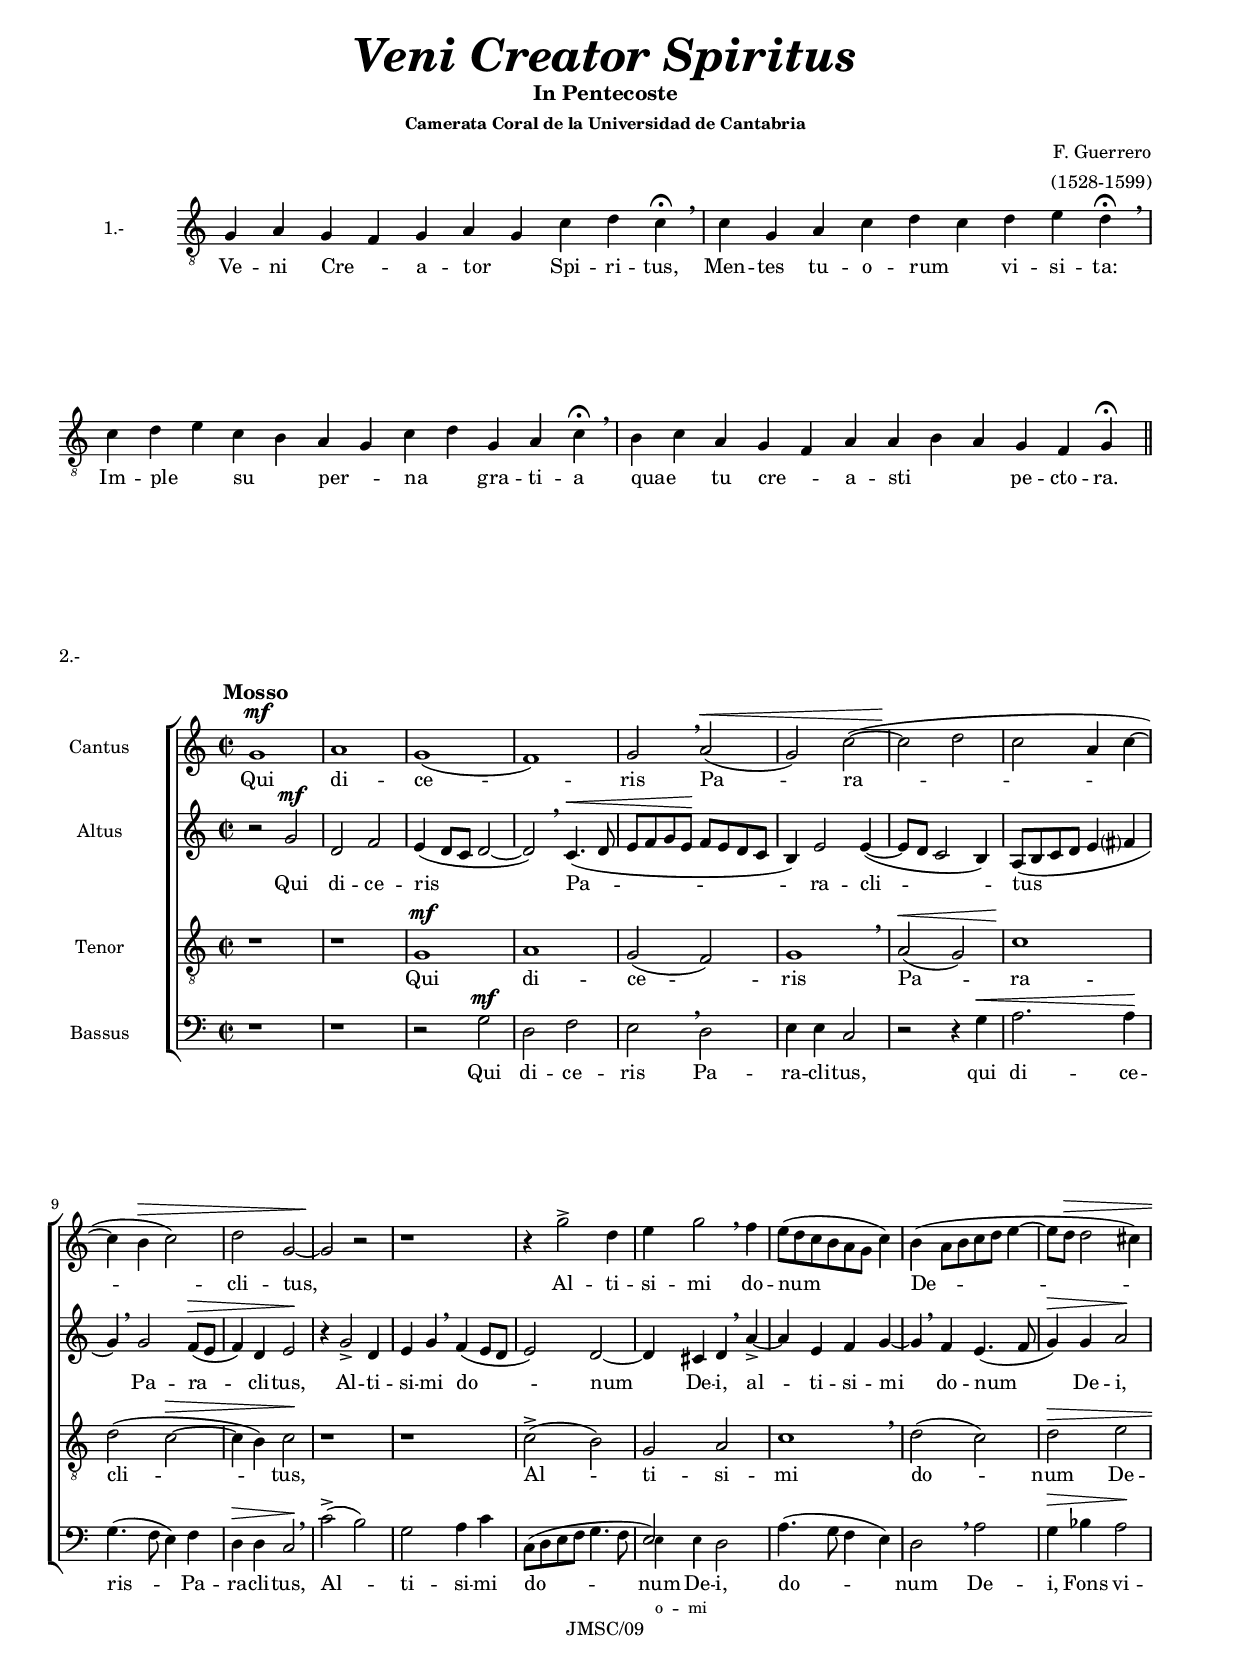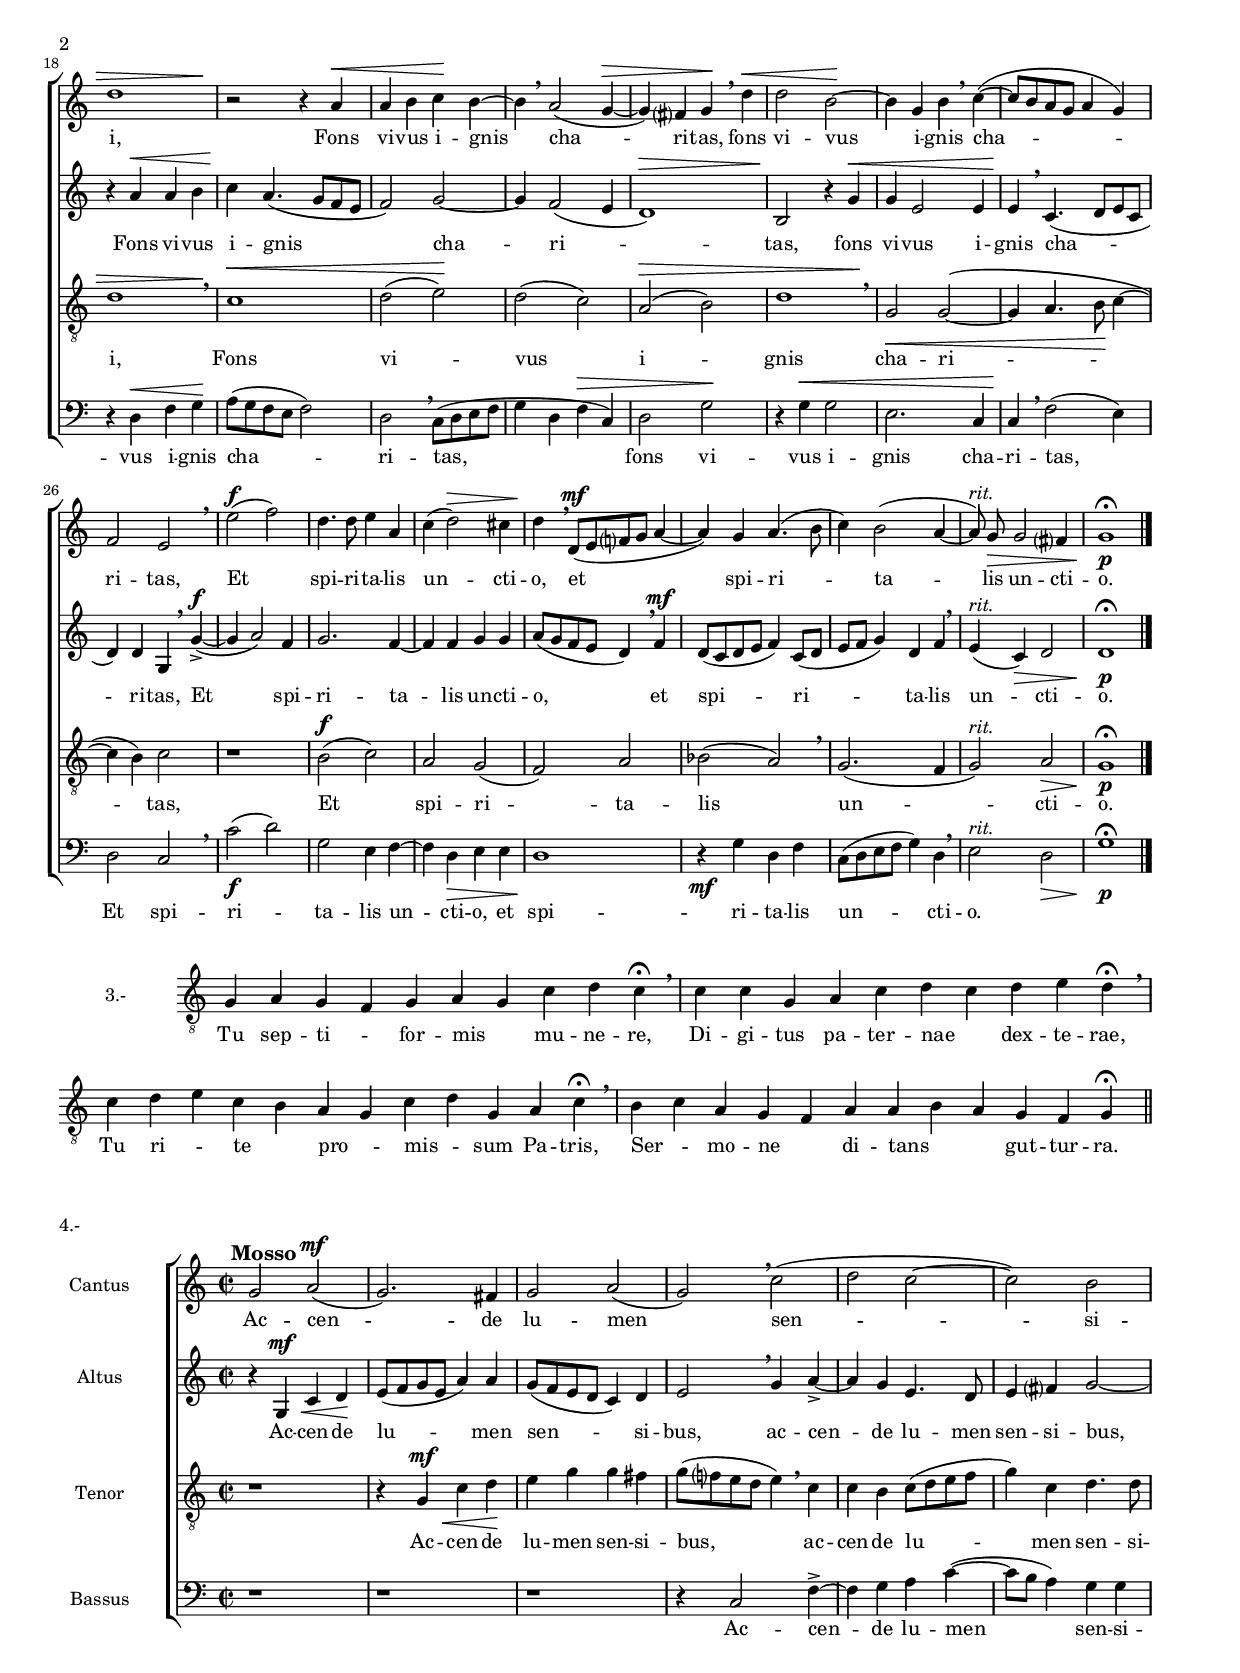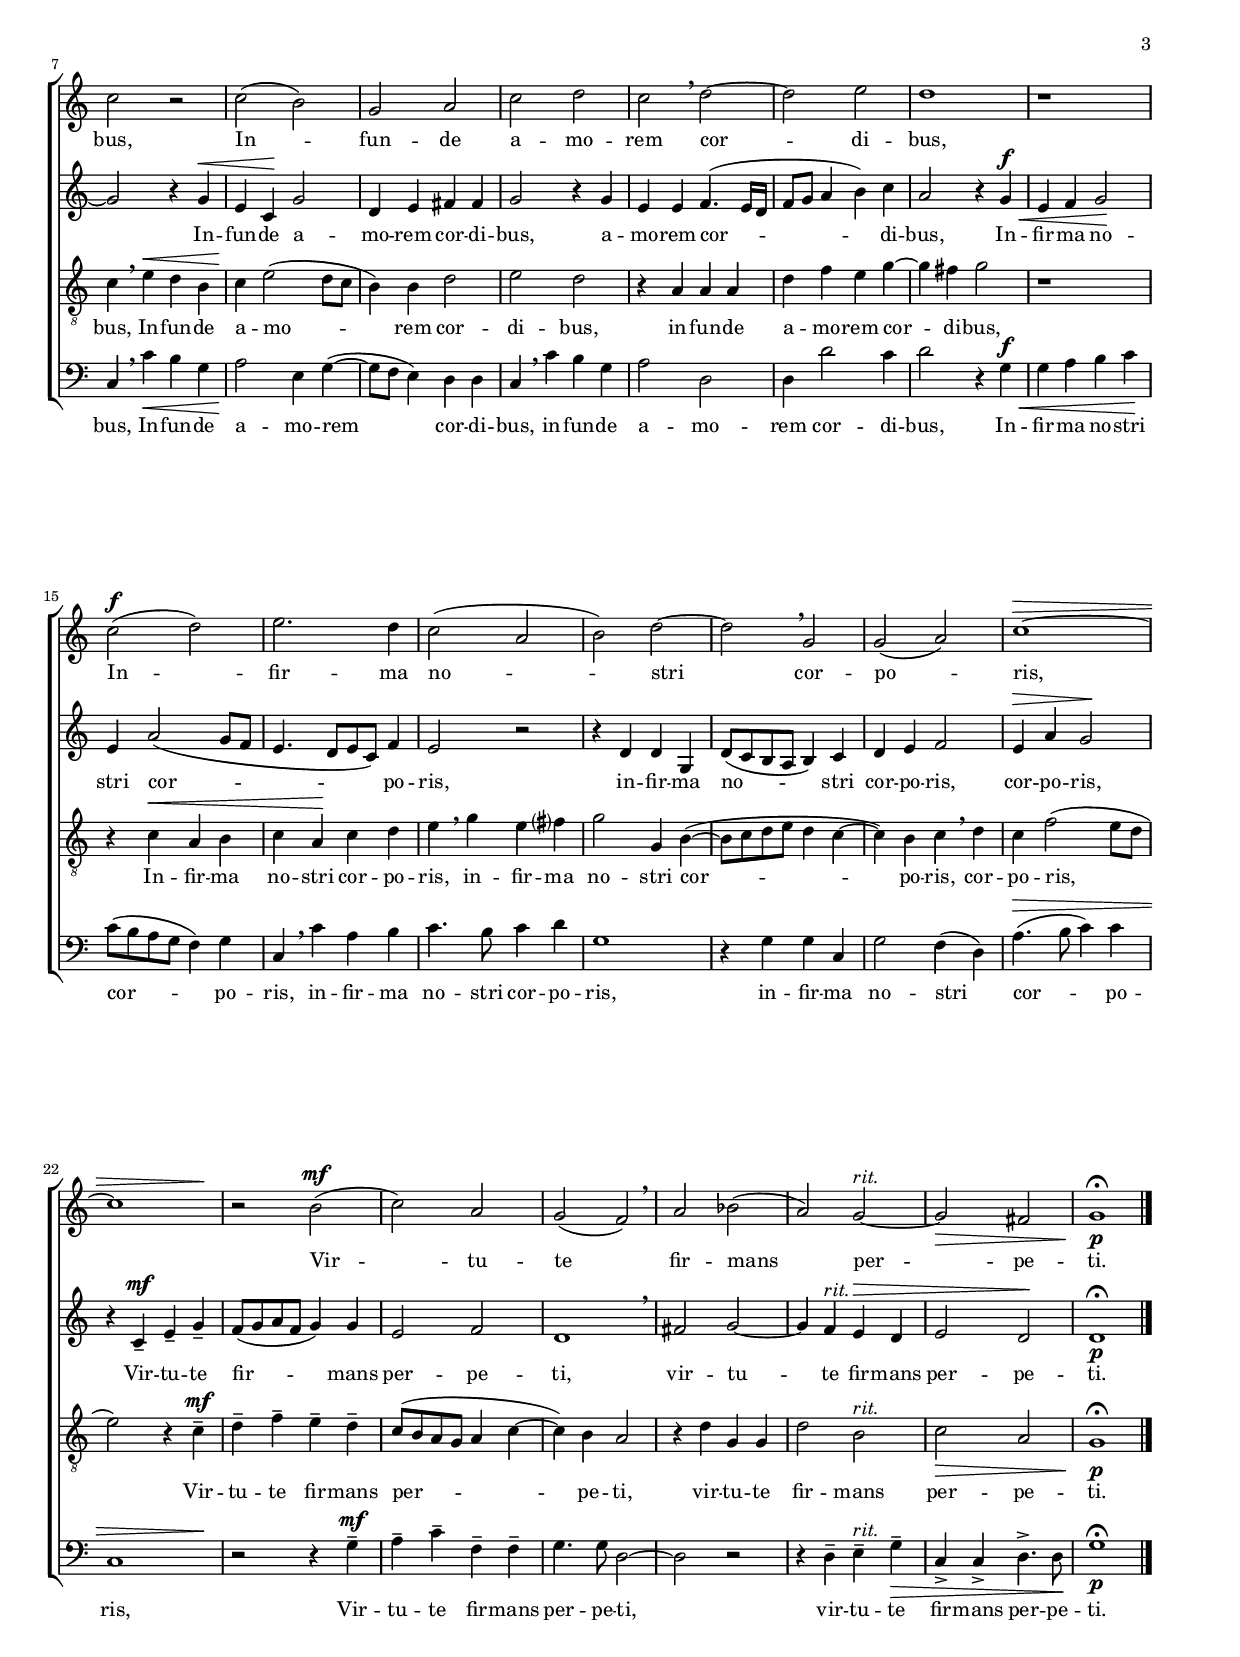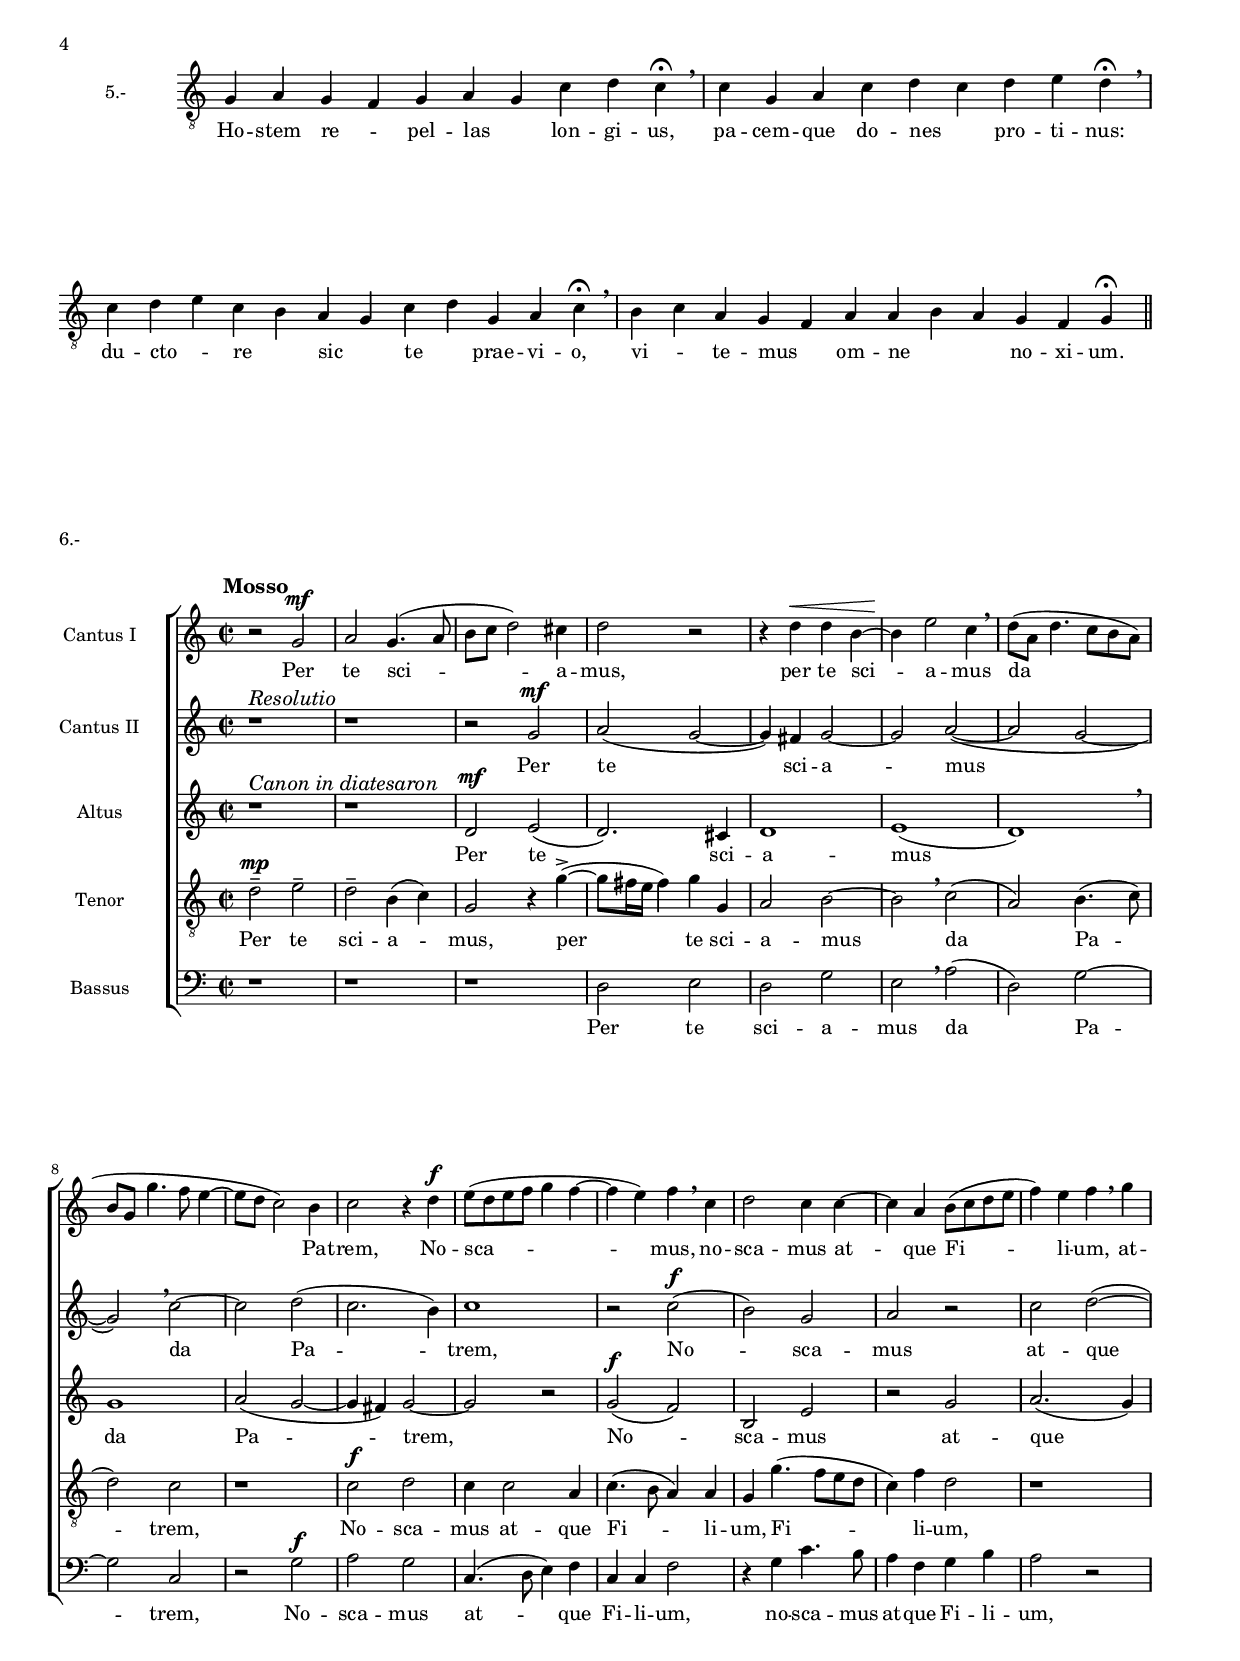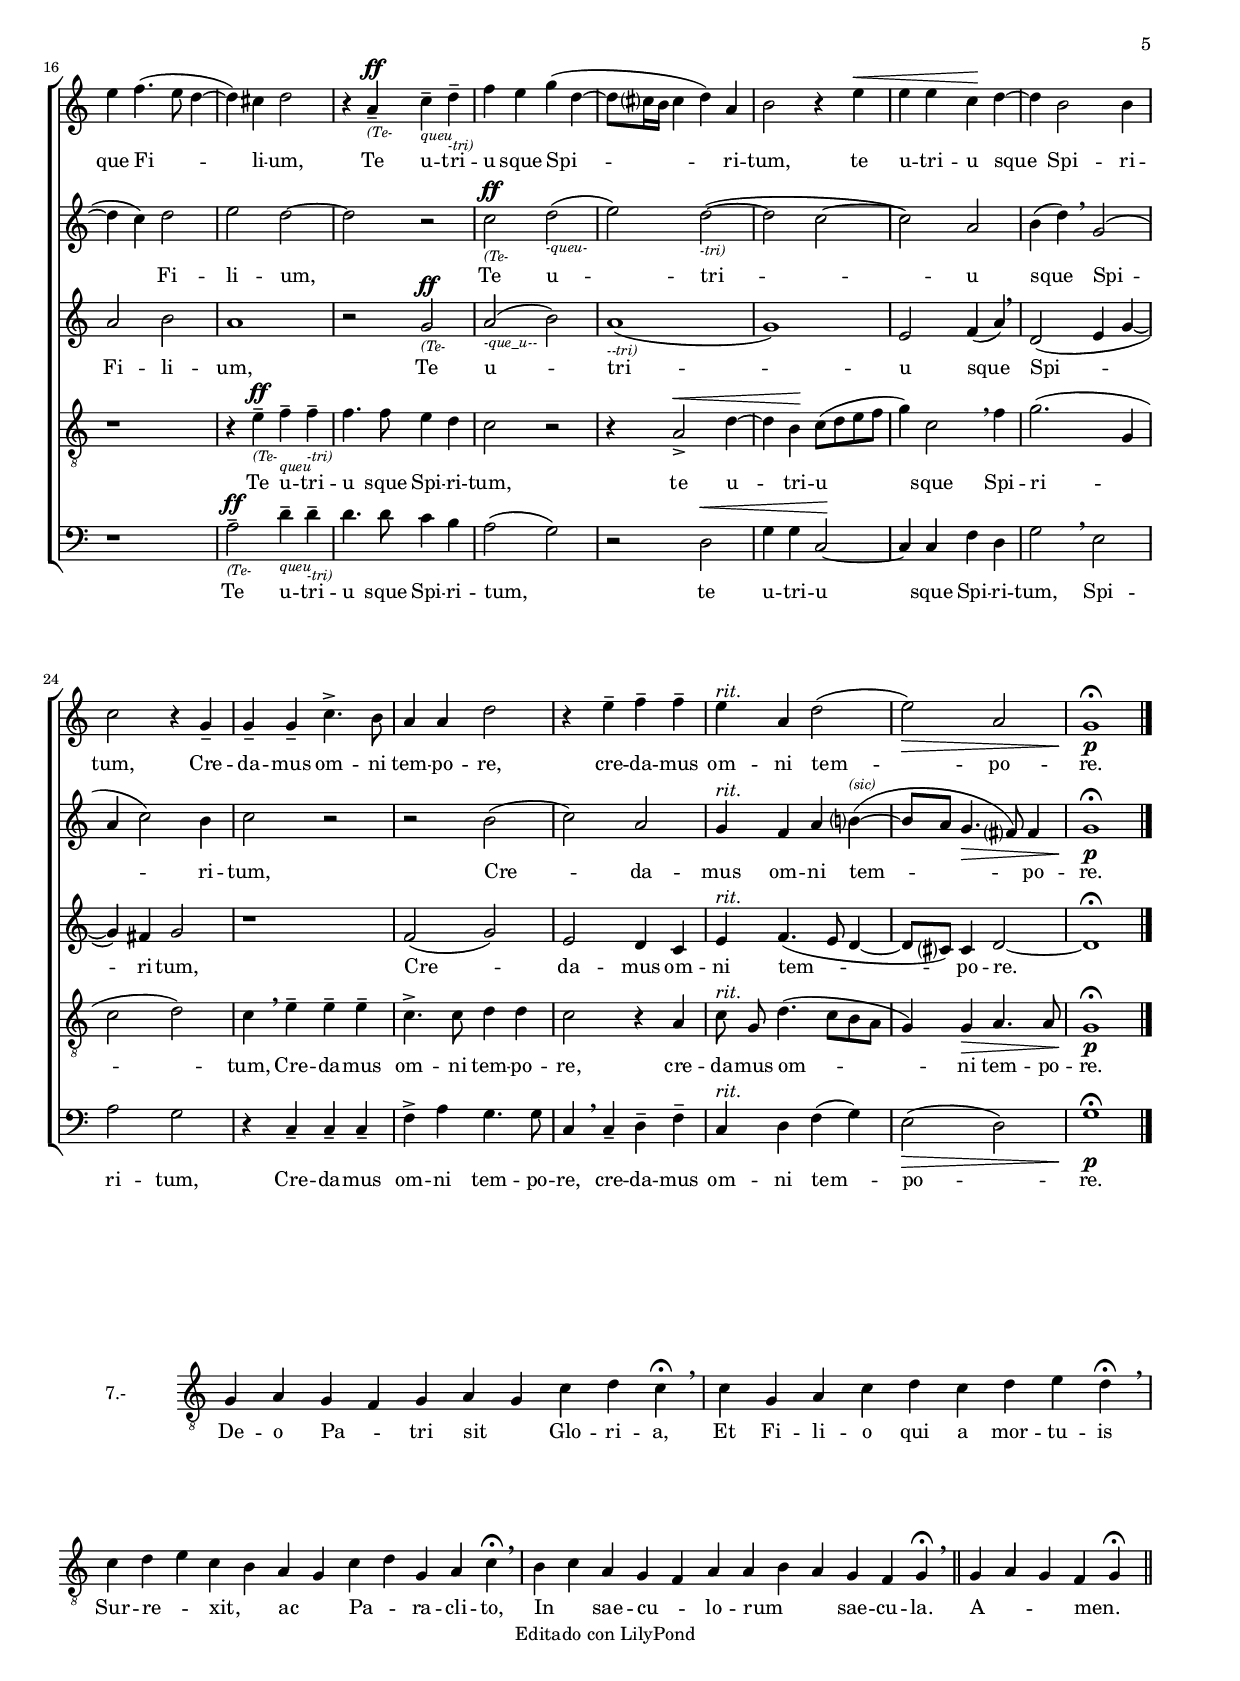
\version "2.10.33"
#(set-global-staff-size 16)
%nomobile

italicas=\override LyricText   #'font-shape = #'italic
rectas=\override LyricText   #'font-shape = #'upright

\paper{
  #(set-paper-size "a4")
  #(define bottom-margin (* 1.5 cm))
  #(define top-margin (* 1 cm))
  #(define left-margin (* 1 cm))
  #(define right-margin (* 1.5 cm))

	
}


\header{
	composer= \markup {"F. Guerrero"}
	arranger= \markup {"(1528-1599)"}
	title=\markup { \fontsize #4.0 \italic "Veni Creator Spiritus"}
	subtitle="In Pentecoste"
	subsubtitle="Camerata Coral de la Universidad de Cantabria"
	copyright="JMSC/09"	
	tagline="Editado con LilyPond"

}


\layout {
	\context { \Lyrics \override LyricText #'font-size = #1.0 }
	\context { \RemoveEmptyStaffContext }
	\context { \Score \override BarNumber #'padding = #2.0 }
}
%%%%%%%%%%%%%%%%%%%%%%%%%%%%%%%%%%%%%%%%%%%%%%%%%%%%%%%%%%%%%5
GregorianoA=
{
	g4 a g f 
	g a g c' 
	d' c'\fermata \breathe \bar "|"
	c'4 
	g a c' d' 
%5
	c' d' e' d'\fermata \breathe \bar "|"\break
	c'4 d' e' c' 
	b a g c' 
	d' g a c'\fermata \breathe \bar "|"
	b4 c' a g 
%10
	f a a b a
	g f g\fermata

 \bar "||"
}
GregorianoB=
{
	g4 a g f 
	g a g c' 
	d' c'\fermata \breathe \bar "|"
	c'4 c'
	g a c' d' 
%5
	c' d' e' d'\fermata \breathe \bar "|"\break
	c'4 d' e' c' 
	b a g c' 
	d' g a c'\fermata \breathe \bar "|"
	b4 c' a g 
%10
	f a a b a
	g f g\fermata

 \bar "||"
}
GregorianoC=
{
	g4 a g f 
	g a g c' 
	d' c'\fermata \breathe \bar "|"
	c'4 
	g a c' d' 
%5
	c' d' e' d'\fermata \breathe \bar "|"\break
	c'4 d' e' c' 
	b a g c' 
	d' g a c'\fermata \breathe \bar "|"
	b4 c' a g 
%10
	f a a b a
	g f g\fermata

 \bar "||"
}
GregorianoD=
{
	g4 a g f 
	g a g c' 
	d' c'\fermata \breathe \bar "|"
	c'4 
	g a c' d' 
%5
	c' d' e' d'\fermata \breathe \bar "|"\break
	c'4 d' e' c' 
	b a g c' 
	d' g a c'\fermata \breathe \bar "|"
	b4 c' a g 
%10
	f a a b a
	g f g\fermata \breathe
 \bar "||"
	g4 a g f g\fermata
 \bar "||" 
}
GregorianoUno=\lyricmode{
Ve -- ni Cre -- _ a -- tor _ 
Spi -- ri -- tus,
Men -- tes tu -- o -- rum _ vi -- si -- ta:
Im -- ple _ su _ per -- _ na _
gra -- ti -- a
quae _ tu cre -- _ a -- sti _ _ pe -- cto -- ra.
}

GregorianoDos=\lyricmode{
Tu sep -- ti -- _ for -- mis _
mu -- ne -- re,
Di -- gi -- tus pa -- ter -- nae _
dex -- te -- rae,
Tu ri -- _ te _ pro -- _ mis -- _ sum Pa -- tris,
Ser -- _ mo -- ne _ di -- tans _ _ gut -- tur -- ra.
}

GregorianoTres=\lyricmode{
Ho -- stem re -- _ pel -- las _
lon -- gi -- us,
pa -- cem -- que do -- nes _
pro -- ti -- nus:
du -- cto -- _ re _ sic _ te _ prae -- vi -- o,
vi -- _ te -- mus _ om -- ne _ _ no -- xi -- um.
}

GregorianoCuatro=\lyricmode{
De -- o Pa -- _ tri sit _ Glo -- ri -- a,
Et Fi -- li -- o qui a
mor -- tu -- is
Sur -- re -- _ xit, _ ac _ Pa -- _ ra -- cli -- to,
In _ sae -- cu -- _ lo -- rum _ _
sae -- cu -- la.
A -- _ _ men. _
}
\score{	
		\context Staff = "v1" <<
		\set Staff.instrumentName = "1.- "
		\override Staff.TimeSignature #'stencil = #'()
		\override Stem   #'transparent = ##t
		\set Score.timing = ##f
		\override NoteHead   #'style = #'mensural
		\override Staff.VerticalAxisGroup #'Y-extent = #'(0 . 0)
		\clef "G_8"
		\key a \minor
		\GregorianoA
	 >>
	 \addlyrics {\GregorianoUno}

\layout {
        indent = 2 \cm}

}

%%%%%%%%%%%%%%%%%%%%%%%%%%%%%%%%%%%%%%%%%%%%%%%%%%%%%%%%%%

global={\key c \major \time 2/2 }


cantusA={
\mark \markup {
\general-align #Y #UP
\hspace #2 \bold { \large Mosso}} 
	g'1^\mf |
	a'1 |
	g'1( |
	f'1) |
	g'2 \breathe a'2^\<( |
%5
	g'2) c''2~( |
	c''2 \! d''2 |
	c''2 a'4 c''4 ~ |
	c''4 b'4^\> c''2) |
	d''2 g'2 ~ |
%10
	g'2\! r2 |
	r1 |
	r4 g''2-> d''4 |
	e''4 g''2 \breathe f''4 |
	e''8([ d'' c'' b' a' g'] c''4) |
%15	
	b'4( a'8[ b' c'' d''] e''4~ |
	e''8[ d'']^\> d''2 cis''4) |
	<< d''1 {s2 s4 s4\!} >> |
	r2 r4 a'4^\< |
	a'4 b' c''\! b'~ |
%20	
	b'4 \breathe a'2( g'4~^\> |
	g'4) fis'? g'\! \breathe d''^\< |
	d''2 b'~\! |
	b'4 g' b' \breathe c''~( |
	c''8[ b' a' g'] a'4 g'4) |
%25	
	f'2 e'2 \breathe |
	e''2^\f( f'') |
	d''4. d''8 e''4 a' |
	c''4( d''2)^\> cis''4 |
	d''4\! \breathe d'8^\mf([ e' f'? g'] a'4~ |
%30	
	a'4) g' a'4.( b'8 |
	c''4) b'2( a'4~ |
	\autoBeamOff
	a'8)^\markup {\italic {rit.}} g'\> g'2 fis'?4 |
	\autoBeamOn
	g'1\!\fermata\p
\bar "|."
}


altusA={
	r2 g'^\mf |
	d'2 f' |
	e'4( d'8[c'] d'2~ |
	d'2) \breathe c'4.(^\< d'8 |
	e'8[ f' g' e']\! f'[ e' d' c'] |
%5
	b4) e'2 e'4~( |
	e'8[ d'] c'2 b4) |
	a8([ b c' d'] e'4 fis'? |
	g'4) \breathe g'2 f'8([^\> e'] |
	f'4) d' e'2\! |
%10
	r4 g'2-> d'4 |
	e'4 g' \breathe f'( e'8[ d'] |
	e'2) d'2~ |
	d'4 cis' d' \breathe a'->~ |
	a'4 e' f' g'~ |
%15	
	g'4 \breathe f' e'4.( f'8 |
	g'4)^\> g'4 a'2\! |
	r4 a'4^\< a' b' |
	c''4\! a'4.( g'8[ f' e'] |
	f'2) g'2~ |
%20	
	g'4 f'2( e'4 |
	d'1)^\> |
	b2\! r4 g'4^\< |
	g'4 e'2 e'4 |
	e'4\! \breathe c'4.( d'8[ e' c'] |
%25	
	d'4) d' g \breathe g'->~(^\f |
	g'4 a'2) f'4 |
	g'2. f'4~ |
	f'4 f' g' g' |
	a'8([ g' f' e'] d'4) \breathe f'4^\mf |
%30	
	d'8([ c' d' e'] f'4) c'8([ d'] |
	e'8[ f'] g'4) d' f' \breathe |
	e'4(^\markup {\italic {rit.}} c'\>) d'2 |
	d'1\!\fermata\p
\bar "|."
}

tenorA={
	r1 |
	r1 |
	g1^\mf |
	a1 |
	g2( f) |
%5
	g1 \breathe |
	a2( ^\< g) |
	c'1\! |
	d'2( c'~^\> |
	c'4 b4) c'2\! |
%10
	r1 |
	r1 |
	c'2->( b) |
	g2 a |
	c'1 \breathe | 
%15
	d'2( c') |
	d'2^\> e' |
	<< d'1 {s2 s4 s4\!} >> \breathe |	
	c'1^\< |
	d'2( e')\! |
%20	
	d'2( c') |
	a2(^\> b) |
	<< d'1 {s2 s4 s4\!} >> \breathe |
	g2\< g(~ |
	g4 a4. b8\! c'4~ |
%25	
	c'4 b) c'2 |
	r1 |
	b2^\f( c') | 
	a2 g2( |
	f2) a |
%30	
	bes2( a) \breathe |
	g2.( f4 |
	g2)^\markup {\italic {rit.}} a\> |
	g1\!\fermata\p
\bar "|."
}

bassusA={
	r1 |
	r1 |
	r2 g2^\mf |
	d2 f |
	e2 \breathe d |
%5
	e4 e4 c2 |
	r2 r4 g4^\< |
	a2. a4\! |
	g4.( f8 e4) f |
	d4^\> d c2\! \breathe |
%10
	c'2->( b) |
	g2 a4 c' |
	c8([ d e f] g4. f8 |

	<< { \voiceOne e2) }
	\new Voice="Camerata"{ \voiceTwo
	\tiny e4 \tiny e4 }
	>>
	\oneVoice
	d2 |
	a4.( g8 f4 e) |
%15
	d2 \breathe a2 |
	g4^\> bes a2\! |
	r4 d^\< f g\! |
	a8([ g f e] f2) |
	d2 \breathe c8([ d e f] |
%20
	g4 d f^\> c) |
	d2 g\! |
	r4 g4^\< g2 |
	e2. c4 |
	c4\! \breathe f2( e4) |
%25
	d2 c \breathe |
	c'2\f( d') |
	g2 e4 f4~ |
	f4 d\> e e |
	d1\! |
%30	
	r4\mf g d f |
	c8([ d e f] g4) d \breathe |
	e2^\markup {\italic {rit.}} d\> |
	g1\!\fermata\p
\bar "|."
}

textocantusUno=\lyricmode{
Qui di -- ce -- ris Pa -- ra -- cli -- tus,
Al -- ti -- si -- mi do -- num De -- i,
Fons vi -- vus i -- gnis cha -- ri -- tas,
fons vi -- vus i -- gnis cha -- ri -- tas,
Et spi -- ri -- ta -- lis un -- cti -- o,
et spi -- ri -- ta -- lis un -- cti -- o.
}

textoaltusUno=\lyricmode{
Qui di -- ce -- ris Pa -- ra -- 
cli -- tus Pa -- ra -- cli -- tus,
Al -- ti -- si -- mi do -- num De -- i,
al -- ti -- si -- mi do -- num De -- i,
Fons vi -- vus i -- gnis cha -- ri -- tas,
fons vi -- vus i -- gnis cha -- ri -- tas,
Et spi -- ri -- ta -- lis un -- cti -- o,
et spi -- ri -- ta -- lis un -- cti -- o.
}

textotenorUno=\lyricmode{
Qui di -- ce -- ris Pa -- ra -- cli -- tus,
Al -- ti -- si -- mi do -- num De -- i,
Fons vi -- vus i -- gnis cha -- ri -- tas,
Et spi -- ri -- ta -- lis un -- cti -- o.
}

textobassusUno=\lyricmode{
Qui di -- ce -- ris Pa -- ra -- cli -- tus,
qui di -- ce -- ris -- Pa -- ra -- cli -- tus,
Al -- ti -- si -- mi do -- num De -- i,
do -- num De -- i,
Fons vi -- vus i -- gnis cha -- ri -- tas,
fons vi -- vus i -- gnis cha -- ri -- tas,
Et spi -- ri -- ta -- lis un -- cti -- o,
et spi -- ri -- ta -- lis un -- cti -- o.
}

\score{
	\context ChoirStaff <<
		\context Staff = "v1"<<
			\set Staff.instrumentName = "Cantus  "
			\global
			\clef	treble
			\cantusA
		>>
		\addlyrics {\textocantusUno}

		\context Staff = "v2"<<
			\set Staff.instrumentName = "Altus  "
			\global
			\clef treble	
			\altusA
		>>
		\addlyrics {\textoaltusUno}


		\context Staff = "v3"<<
			\override Staff.VerticalAxisGroup #'Y-extent = #'(0 . 0)
			\set Staff.instrumentName = "Tenor  "
			\global
			\clef "G_8"	
			\tenorA
		>>
		\addlyrics {\textotenorUno}


		\context Staff ="v4"<<
			\set Staff.instrumentName = "Bassus  "
			\global
			\clef bass
			\bassusA
		>>
		\addlyrics {\textobassusUno}	
		\new Lyrics \lyricsto "Camerata" { \tiny o -- mi }

	>>



  \midi {
    \context {
	    \Score
      tempoWholesPerMinute = #(ly:make-moment 90 4)
      }
    }


\header {piece = "2.-" }

\layout {
        indent = 2 \cm}

}

%%%%%%%%%%%%%%%%%%%%%%%%%%%%%%%%%%%%%%%%%%%%%%%%


\score{
		\context Staff = "v1" <<
		\set Staff.instrumentName = "3.-"
		\override Staff.TimeSignature #'stencil = #'()
		\override Stem   #'transparent = ##t
		\set Score.timing = ##f
		\override NoteHead   #'style = #'mensural
		\override Staff.VerticalAxisGroup #'Y-extent = #'(0 . 0)
		\clef "G_8"
		\key a \minor
		\GregorianoB
	 >>
	 \addlyrics {\GregorianoDos}

%\header{ piece="3.-" }

\layout {
        indent = 2 \cm}

}

%%%%%%%%%%%%%%%%%%%%%%%%%%%%%%%%%%%%%%%%%%%%%%%%%%%%%%%%%%%%%%


cantusB={
\mark \markup {
\hspace #3
\bold { \large Mosso}} 
	g'2 a'(^\mf |
	g'2.) fis'4 |
	g'2 a'( |
	g'2) \breathe c''( |
	d''2 c''~ |
%5
	c''2) b' |
	c''2 r2 |
	c''2( b') |
	g'2 a' |
	c''2 d'' |
%10
	c''2 \breathe d''~ |
	d''2 e'' |
	d''1 |
	r1 |
	c''2(^\f d'') |
%15
	e''2. d''4 |
	c''2( a' |
	b'2) d''~ |
	d''2 \breathe g' |
	g'2( a') |
%20
	c''1~^\> |
	<< c''1 {s2 s4 s4\!} >> |
	r2 b'(^\mf |
	c''2) a' |
	g'2( f') \breathe |
%25
	a'2 bes'( |
	a'2) g'~^\markup {\italic {rit.}} |
	g'2\> fis' |
	g'1\p\!\fermata
\bar "|." 
}


altusB={
	r4 g^\mf\< c' d'\!|
	e'8([ f' g' e'] a'4) a' |
	g'8([ f' e' d'] c'4) d' |
	e'2 \breathe g'4 a'->~ |
	a'4 g' e'4. d'8 |
%5
	e'4 fis'? g'2~ |
	g'2 r4 g'4^\< |
	e'4 c'\! g'2 |
	d'4 e' fis' fis' |
	g'2 r4 g'4 |
%10
	e'4 e'4 f'4.( e'16[ d'] |
	f'8[ g'] a'4 b') c'' |
	a'2 r4 g'4^\f\< |
	e'4 f' g'2\! |
	e'4 a'2( g'8[ f'] |
%15
	e'4. d'8[ e' c']) f'4 |
	e'2 r2 |
	r4 d'4 d' g |
	d'8([ c' b a] b4) c' |
	d'4 e' f'2 |
%20
	e'4^\> a' g'2\! |
	r4 c'4--^\mf e'-- g'-- |
	f'8([ g' a' f'] g'4) g' |
	e'2 f' |
	d'1 \breathe |
%25
	fis'2 g'~ |
	g'4 f'^\markup {\italic {rit.}} e'^\> d' |
	e'2 d'\! |
	d'1\p\fermata
\bar "|." 
}

tenorB={
	r1 |
	r4 g^\mf\< c' d'\! |
	e'4 g' g' fis' |
	g'8([ f'? e' d'] e'4) \breathe c'4 |
	c'4 b c'8([ d' e' f'] |
%5
	g'4) c' d'4. d'8 |
	c'4 \breathe e'^\< d' b |
	c'4\! e'2( d'8[ c'] |
	b4) b d'2 |
	e'2 d' |
%10
	r4 a a a |
	d'4 f' e' g'~ |
	g'4 fis' g'2 |
	r1 |
	r4 c'^\< a b |
%15
	c'4 a\! c' d' |
	e'4 \breathe g' e' fis'? |
	g'2 g4 b(~ |
	b8[ c' d' e'] d'4 c'~ |
	c'4) b c' \breathe d' |
%20
	c'4 f'2( e'8[ d'] |
	e'2) r4 c'4--^\mf |
	d'4-- f'-- e'-- d'-- |
	c'8([b a g] a4 c'~ |
	c'4) b a2 |
%25
	r4 d' g g |
	d'2 b^\markup {\italic {rit.}} |
	c'2\> a |
	g1\p\!\fermata
\bar "|." 
}

bassusB={
	r1 |
	r1 |
	r1 |
	r4 c2 f4->~ |
	f4 g a c'(~ |
%5
	c'8[ b] a4) g g |
	c4 \breathe c'\< b g |
	a2\! e4 g(~ |
	g8[ f] e4) d d |
	c4 \breathe c' b g |
%10
	a2 d |
	d4 d'2 c'4 |
	d'2 r4 g^\f\< |
	g4 a b c'\! |
	c'8([ b a g] f4) g |
%15
	c4 \breathe c' a b |
	c'4. b8 c'4 d' |
	g1 |
	r4 g g c |
	g2 f4( d) |
%20
	a4.(^\> b8 c'4) c' |
	<< c1 {s2 s4 s4\!} >> |
	r2 r4 g--^\mf |
	a4-- c'-- f-- f-- |
	g4. g8 d2~ |
%25
	d2 r2 |
	r4 d-- e--^\markup {\italic {rit.}} g--\> |
	c4-> c-> d4.-> d8\! |
	g1\p\fermata
\bar "|." 
}

textocantusDos=\lyricmode{
Ac -- cen -- de lu -- men sen -- si -- bus,
In -- fun -- de a -- mo -- rem cor -- di -- bus,
In -- fir -- ma no -- stri cor -- po -- ris,
Vir -- tu -- te fir -- mans per -- pe -- ti.
}

textoaltusDos=\lyricmode{
Ac -- cen -- de lu -- men sen -- si -- bus,
ac -- cen -- de lu -- men sen -- si -- bus,
In -- fun -- de a -- mo -- rem cor -- di -- bus,
a -- mo -- rem cor -- di -- bus,
In -- fir -- ma no -- stri cor -- po -- ris,
in -- fir -- ma no -- stri cor -- po -- ris,
cor -- po -- ris,
Vir -- tu -- te fir -- mans per -- pe -- ti,
vir -- tu -- te fir -- mans per -- pe -- ti.
}

textotenorDos=\lyricmode{
Ac -- cen -- de lu -- men sen -- si -- bus,
ac -- cen -- de lu -- men sen -- si -- bus,
In -- fun -- de a -- mo -- rem cor -- di -- bus,
in -- fun -- de a -- mo -- rem cor -- di -- bus,
In -- fir -- ma no -- stri cor -- po -- ris,
in -- fir -- ma no -- stri cor -- po -- ris,
cor -- po -- ris,
Vir -- tu -- te fir -- mans per -- pe -- ti,
vir -- tu -- te fir -- mans per -- pe -- ti.
}

textobassusDos=\lyricmode{
Ac -- cen -- de lu -- men sen -- si -- bus,
In -- fun -- de a -- mo -- rem cor -- di -- bus,
in -- fun -- de a -- mo -- rem cor -- di -- bus,
In -- fir -- ma no -- stri cor -- po -- ris,
in -- fir -- ma no -- stri cor -- po -- ris,
in -- fir -- ma no -- stri cor -- po -- ris,
Vir -- tu -- te fir -- mans per -- pe -- ti,
vir -- tu -- te fir -- mans per -- pe -- ti.
}

\score{
	\context ChoirStaff <<
		\context Staff = "v1"<<
			\set Staff.instrumentName = "Cantus  "
			\global
			\clef	treble
			\cantusB
		>>
		\addlyrics {\textocantusDos}

		\context Staff = "v2"<<
			\set Staff.instrumentName = "Altus  "
			\global
			\clef treble	
			\altusB
		>>
		\addlyrics {\textoaltusDos}


		\context Staff = "v3"<<
			\override Staff.VerticalAxisGroup #'Y-extent = #'(0 . 0)
			\set Staff.instrumentName = "Tenor  "
			\global
			\clef "G_8"	
			\tenorB
		>>
		\addlyrics {\textotenorDos}


		\context Staff ="v4"<<
			\set Staff.instrumentName = "Bassus  "
			\global
			\clef bass
			\bassusB
		>>
		\addlyrics {\textobassusDos}	
	>>



  \midi {
    \context {
	    \Score
      tempoWholesPerMinute = #(ly:make-moment 90 4)
      }
    }


\header {piece= "4.-" }

\layout {
        indent = 2 \cm}

}

%%%%%%%%%%%%%%%%%%%%%%%%%%%%%%%%%%%%%%%%%%%%%%%%

\score{
		\context Staff = "v1" <<
		\set Staff.instrumentName = "5.-"
		\override Staff.TimeSignature #'stencil = #'()
		\override Stem   #'transparent = ##t
		\set Score.timing = ##f
		\override NoteHead   #'style = #'mensural
		\override Staff.VerticalAxisGroup #'Y-extent = #'(0 . 0)
		\clef "G_8"
		\key a \minor
		\GregorianoC
	 >>
	 \addlyrics {\GregorianoTres}


\layout {
        indent = 2 \cm}

}

%%%%%%%%%%%%%%%%%%%%%%%%%%%%%%%%%%%%%%%%%%%%%%%%%%%%%%%%%%%%%

cantusCA={
\mark \markup {
\general-align #Y #UP
\hspace #2 \bold { \large Mosso}} 
	r2 g'^\mf |
	a'2 g'4.( a'8 |
	b'8[ c''] d''2) cis''4 |
	d''2 r2 |
	r4 d''4^\< d'' b'~ |
%5
	b'4\! e''2 c''4 \breathe |
	d''8([ a'] d''4. c''8[ b' a'] |
	b'8[ g'] g''4. f''8 e''4~ |
	e''8[ d''] c''2) b'4 |
	c''2 r4 d''4^\f |
%10
	e''8([ d'' e'' f''] g''4 f''~ |
	f''4 e'') f'' \breathe c'' |
	d''2 c''4 c''~ |
	c''4 a' b'8([ c'' d'' e''] |
	f''4) e'' f'' \breathe g'' |
	e''4 f''4.( e''8 d''4~ |
%15
	d''4) cis'' d''2 |
	r4 a'--^\ff_\markup {\italic {\tiny {(Te-} }} 
	c''--_\markup {\italic {\tiny {queu} }} 
	d''--_\markup {\italic {\tiny {-tri)} }} |
	f''4 e'' g''( d''~ |
	d''8[ cis''?16 b'] cis''4 d'') a' |
	b'2 r4 e''4^\< |
%20
	e''4 e'' c''\! d''~ |
	d''4 b'2 b'4 |
	c''2 r4 g'4-- |
	g'4-- g'-- c''4.-> b'8 |
	a'4 a' d''2 |
%25
	r4 e''4-- f''-- f''-- |
	e''4^\markup {\italic {rit.}} a' d''2( |
	e''2)\> a'2 |
	g'1\!\p\fermata
\bar "|." 
}

cantusCB={
	r1^\markup {\italic { \large Resolutio}} |
	r1 |
	r2 g'^\mf |
	a'2( g'~ |
	g'4) fis' g'2~ |
%5
	g'2 a'(~ |
	a'2 g'~ |
	g'2) \breathe c''2~ |
	c''2 d''( |
	c''2. b'4) |
%10
	c''1 |
	r2 c''(^\f |
	b'2) g' |
	a'2 r2 |
	c''2 d''(~ |
%15
	d''4 c'') d''2 |
	e''2 d''~ |
	d''2 r2 |
	c''2^\ff_\markup {\italic {\tiny {(Te-} }} 
	d''(_\markup {\italic {\tiny {-queu-} }} |
	e''2) d''(~_\markup {\italic {\tiny {-tri)} }} |
%20
	d''2 c''~ |
	c''2) a' |
	b'4( d'') \breathe g'2( |
	a'4 c''2) b'4 |
	c''2 r2 |
%25
	r2 b'( |
	c''2) a' |
	g'4^\markup {\italic {rit.}} f' a' b'?(~^\markup {\italic {\tiny {(sic)}}} |
	b'8[ a'] g'4.\> fis'?8) fis'4 |
	g'1\!\p\fermata
\bar "|." 
}

altusC={
	r1^\markup {\italic {\large {Canon in diatesaron}}} |
	r1 |
	d'2^\mf e'( |
	d'2.) cis'4 |
	d'1 |
%5
	e'1( |
	d'1) \breathe |
	g'1 |
	a'2( g'~ |
	g'4 fis') g'2~ |
%10
	g'2 r2 |
	g'2(^\f f') |
	b2 e' |
	r2 g' |
	a'2.( g'4) |
%15
	a'2 b' |
	a'1 |
	r2 g'2^\ff_\markup {\italic {\tiny {(Te-} }} |
	a'2(_\markup {\italic {\tiny {-que_u--} }} b')|
	a'1(_\markup {\italic {\tiny {--tri)} }} |
%20
	g'1) |
	e'2 f'4( a') \breathe |
	d'2( e'4 g'~ |
	g'4) fis' g'2 |
	r1 |
%25
	f'2( g') |
	e'2 d'4 c' |
	e'4^\markup {\italic {rit.}} f'4.( e'8 d'4~ |
	d'8[ cis'?]) cis'4 d'2~ |
	d'1\fermata
\bar "|." 
}

tenorC={
	d'2--^\mp e'--|
	d'2-- b4( c') |
	g2 r4 g'4->(~ |
	g'8[ fis'16 e'] fis'4) g' g |
	a2 b~ |
%5
	b2 \breathe c'( |
	a2) b4.( c'8 |
	d'2) c' |
	r1 |
	c'2^\f d' |
%10
	c'4 c'2 a4 |
	c'4.( b8 a4) a |
	g4 g'4.( f'8[ e' d'] |
	c'4) f' d'2 |
	r1 |
%15
	r1 |
	r4 e'4--^\ff_\markup {\italic {\tiny {(Te-} }} 
	f'--_\markup {\italic {\tiny {queu} }} 
	f'--_\markup {\italic {\tiny {-tri)} }} |
	f'4. f'8 e'4 d' |
	c'2 r2 |
	r4 a2->^\< d'4~ |
%20
	d'4 b\! c'8([ d' e' f'] |
	g'4) c'2 \breathe f'4 |
	g'2.( g4 |
	c'2 d') |
	c'4 \breathe e'4-- e'-- e'-- |
%25
	c'4.-> c'8 d'4 d' |
	c'2 r4 a |
	\autoBeamOff
	c'8^\markup {\italic {rit.}} g d'4.( c'8[ b a] |
	\autoBeamOn
	g4) g\> a4. a8 |
	g1\!\p\fermata
\bar "|." 
}

bassusC={
	r1 |
	r1 |
	r1 |
	d2 e |
	d2 g |
%5
	e2 \breathe a( |
	d2) g~ |
	g2 c |
	r2 g^\f |
	a2 g |
%10
	c4.( d8 e4) f |
	c4 c f2 |
	r4 g4 c'4. b8 |
	a4 f g b |
	a2 r2 |
%15
	r1 |
	a2--^\ff_\markup {\italic {\tiny {(Te-} }} 
	d'4--_\markup {\italic {\tiny {queu} }} 
	d'--_\markup {\italic {\tiny {-tri)} }} |
	d'4. d'8 c'4 b |
	a2( g) |
	r2 d^\< |
%20
	g4 g4 c2~\! |
	c4 c f d |
	g2 \breathe e |
	a2 g |
	r4 c-- c-- c-- |
%25
	f4-> a g4. g8 |
	c4 \breathe c4-- d-- f-- |
	c4^\markup {\italic {rit.}} d f( g) |
	e2(\> d) |
	g1\!\p\fermata
\bar "|." 
}

textocantusTresA=\lyricmode{
Per te sci -- a -- mus,
per te sci -- a -- mus da Pa -- trem,
No -- sca -- mus,
no -- sca -- mus at -- que Fi -- li -- um,
at -- que Fi -- li -- um,
Te u -- tri -- u sque Spi -- ri -- tum,
te u -- tri -- u sque Spi -- ri -- tum,
Cre -- da -- mus om -- ni tem -- po -- re,
cre -- da -- mus om -- ni tem -- po -- re.
}

textocantusTresB=\lyricmode{
Per te sci -- a -- mus da Pa -- trem,
No -- sca -- mus at -- que Fi -- li -- um,
Te u -- tri -- u sque Spi -- ri -- tum,
Cre -- da -- mus om -- ni tem -- po -- re.
}

textoaltusTres=\lyricmode{
Per te sci -- a -- mus da Pa -- trem,
No -- sca -- mus at -- que Fi -- li -- um,
Te u -- tri -- u sque Spi -- ri -- tum,
Cre -- da -- mus om -- ni tem -- po -- re.
}

textotenorTres=\lyricmode{
Per te sci -- a -- mus,
per te sci -- a -- mus da Pa -- trem,
No -- sca -- mus at -- que Fi -- li -- um,
Fi -- li -- um,
Te u -- tri -- u sque Spi -- ri -- tum,
te u -- tri -- u sque Spi -- ri -- tum,
Cre -- da -- mus om -- ni tem -- po -- re,
cre -- da -- mus om -- ni tem -- po -- re.
}

textobassusTres=\lyricmode{
Per te sci -- a -- mus da Pa -- trem,
No -- sca -- mus at -- que Fi -- li -- um,
no -- sca -- mus at -- que Fi -- li -- um,
Te u -- tri -- u sque Spi -- ri -- tum,
te u -- tri -- u sque Spi -- ri -- tum,
Spi -- ri -- tum,
Cre -- da -- mus om -- ni tem -- po -- re,
cre -- da -- mus om -- ni tem -- po -- re.
}

\score{

	\context ChoirStaff <<
		\context Staff = "v1"<<
			\set Staff.instrumentName = "Cantus I  "
			\global
			\clef	treble
			\cantusCA
		>>
		\addlyrics {\textocantusTresA}


		\context Staff = "v2"<<
			\set Staff.instrumentName = "Cantus II  "
			\global
			\clef treble	
			\cantusCB
		>>
		\addlyrics {\textocantusTresB}


		\context Staff = "v3"<<
			\set Staff.instrumentName = "Altus  "
			\global
			\clef treble	
			\altusC
		>>
		\addlyrics {\textoaltusTres}


		\context Staff = "v4"<<
			\override Staff.VerticalAxisGroup #'Y-extent = #'(0 . 0)
			\set Staff.instrumentName = "Tenor  "
			\global
			\clef "G_8"	
			\tenorC
		>>
		\addlyrics {\textotenorTres}


		\context Staff ="v5"<<
			\set Staff.instrumentName = "Bassus  "
			\global
			\clef bass
			\bassusC
		>>
		\addlyrics {\textobassusTres}	
	>>



  \midi {
    \context {
	    \Score
      tempoWholesPerMinute = #(ly:make-moment 90 4)
      }
    }


\header {piece= "6.-" }

\layout {
        indent = 2 \cm}

}

%%%%%%%%%%%%%%%%%%%%%%%%%%%%%%%%%%%%%%%%%%%%%%%%

\score{
		\context Staff = "v1" <<
		\set Staff.instrumentName = "7.-"
		\override Staff.TimeSignature #'stencil = #'()
		\override Stem   #'transparent = ##t
		\set Score.timing = ##f
		\override NoteHead   #'style = #'mensural
		\override Staff.VerticalAxisGroup #'Y-extent = #'(0 . 0)
		\clef "G_8"
		\key a \minor
		\GregorianoD
	 >>
	 \addlyrics {\GregorianoCuatro}
	 

%
%  \midi {
%    \context {
%      \Score
%      tempoWholesPerMinute = #(ly:make-moment 120 4)
%      }
%    }

\layout {
        indent = 2 \cm}

}


